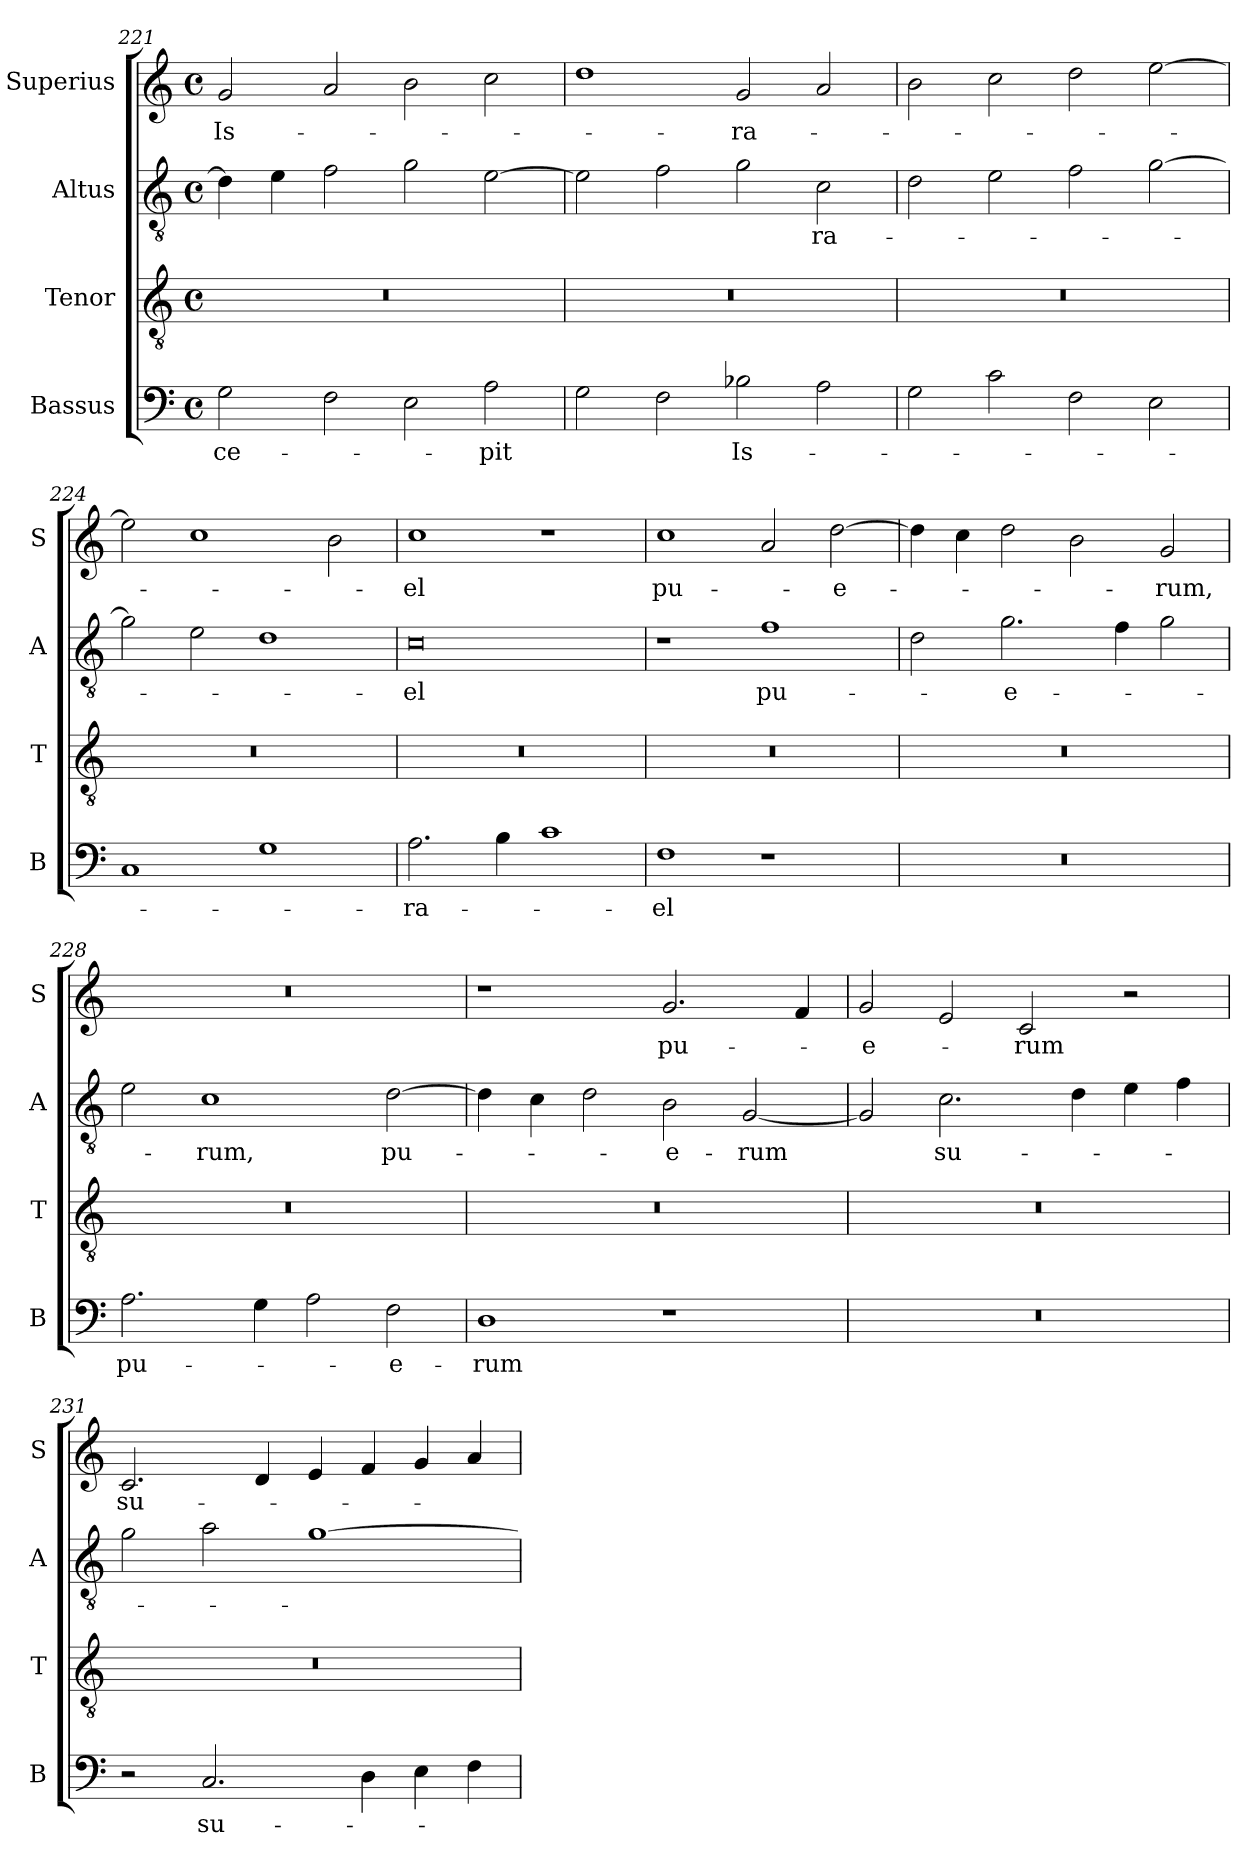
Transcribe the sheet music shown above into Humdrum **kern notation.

**kern	**text	**kern	**kern	**text	**kern	**text
*part4	*part4	*part3	*part2	*part2	*part1	*part1
*staff4	*staff4	*staff3	*staff2	*staff2	*staff1	*staff1
*I"Bassus	*	*I"Tenor	*I"Altus	*	*I"Superius	*
*I'B	*	*I'T	*I'A	*	*I'S	*
*clefF4	*	*clefGv2	*clefGv2	*	*clefG2	*
*k[]	*	*k[]	*k[]	*	*k[]	*
*M2/1	*	*M2/1	*M2/1	*	*M2/1	*
*met(c)	*	*met(c)	*met(c)	*	*met(c)	*
=221	=221	=221	=221	=221	=221	=221
2G	-ce-	0r	4d]	.	2g	Is-
.	.	.	4e	.	.	.
2F	.	.	2f	.	2a	.
2E	.	.	2g	.	2b	.
2A	-pit	.	[2e	.	2cc	.
=222	=222	=222	=222	=222	=222	=222
2G	.	0r	2e]	.	1dd	.
2F	.	.	2f	.	.	.
2B-X	Is-	.	2g	.	2g	-ra-
2A	.	.	2c	-ra-	2a	.
=223	=223	=223	=223	=223	=223	=223
2G	.	0r	2d	.	2b	.
2c	.	.	2e	.	2cc	.
2F	.	.	2f	.	2dd	.
2E	.	.	[2g	.	[2ee	.
=224	=224	=224	=224	=224	=224	=224
1C	.	0r	2g]	.	2ee]	.
.	.	.	2e	.	1cc	.
1G	.	.	1d	.	.	.
.	.	.	.	.	2b	.
=225	=225	=225	=225	=225	=225	=225
2.A	-ra-	0r	0c	-el	1cc	-el
4B	.	.	.	.	.	.
1c	.	.	.	.	1r	.
=226	=226	=226	=226	=226	=226	=226
1F	-el	0r	1r	.	1cc	pu-
1r	.	.	1f	pu-	2a	.
.	.	.	.	.	[2dd	-e-
=227	=227	=227	=227	=227	=227	=227
0r	.	0r	2d	.	4dd]	.
.	.	.	.	.	4cc	.
.	.	.	2.g	-e-	2dd	.
.	.	.	.	.	2b	.
.	.	.	4f	.	.	.
.	.	.	2g	.	2g	-rum,
=228	=228	=228	=228	=228	=228	=228
2.A	pu-	0r	2e	.	0r	.
.	.	.	1c	-rum,	.	.
4G	.	.	.	.	.	.
2A	.	.	.	.	.	.
!	!	!	!	!LO:LY:i	!	!
2F	-e-	.	[2d	pu-	.	.
=229	=229	=229	=229	=229	=229	=229
1D	-rum	0r	4d]	.	1r	.
.	.	.	4c	.	.	.
.	.	.	2d	.	.	.
!	!	!	!	!LO:LY:i	!	!LO:LY:i
1r	.	.	2B	-e-	2.g	pu-
!	!	!	!	!LO:LY:i	!	!
.	.	.	[2G	-rum	.	.
.	.	.	.	.	4f	.
=230	=230	=230	=230	=230	=230	=230
!	!	!	!	!	!	!LO:LY:i
0r	.	0r	2G]	.	2g	-e-
.	.	.	2.c	su-	2e	.
!	!	!	!	!	!	!LO:LY:i
.	.	.	.	.	2c	-rum
.	.	.	4d	.	.	.
.	.	.	4e	.	2r	.
.	.	.	4f	.	.	.
=231	=231	=231	=231	=231	=231	=231
2r	.	0r	2g	.	2.c	su-
2.C	su-	.	2a	.	.	.
.	.	.	.	.	4d	.
.	.	.	[1g	.	4e	.
4D	.	.	.	.	4f	.
4E	.	.	.	.	4g	.
4F	.	.	.	.	4a	.
=	=	=	=	=	=	=
*-	*-	*-	*-	*-	*-	*-
